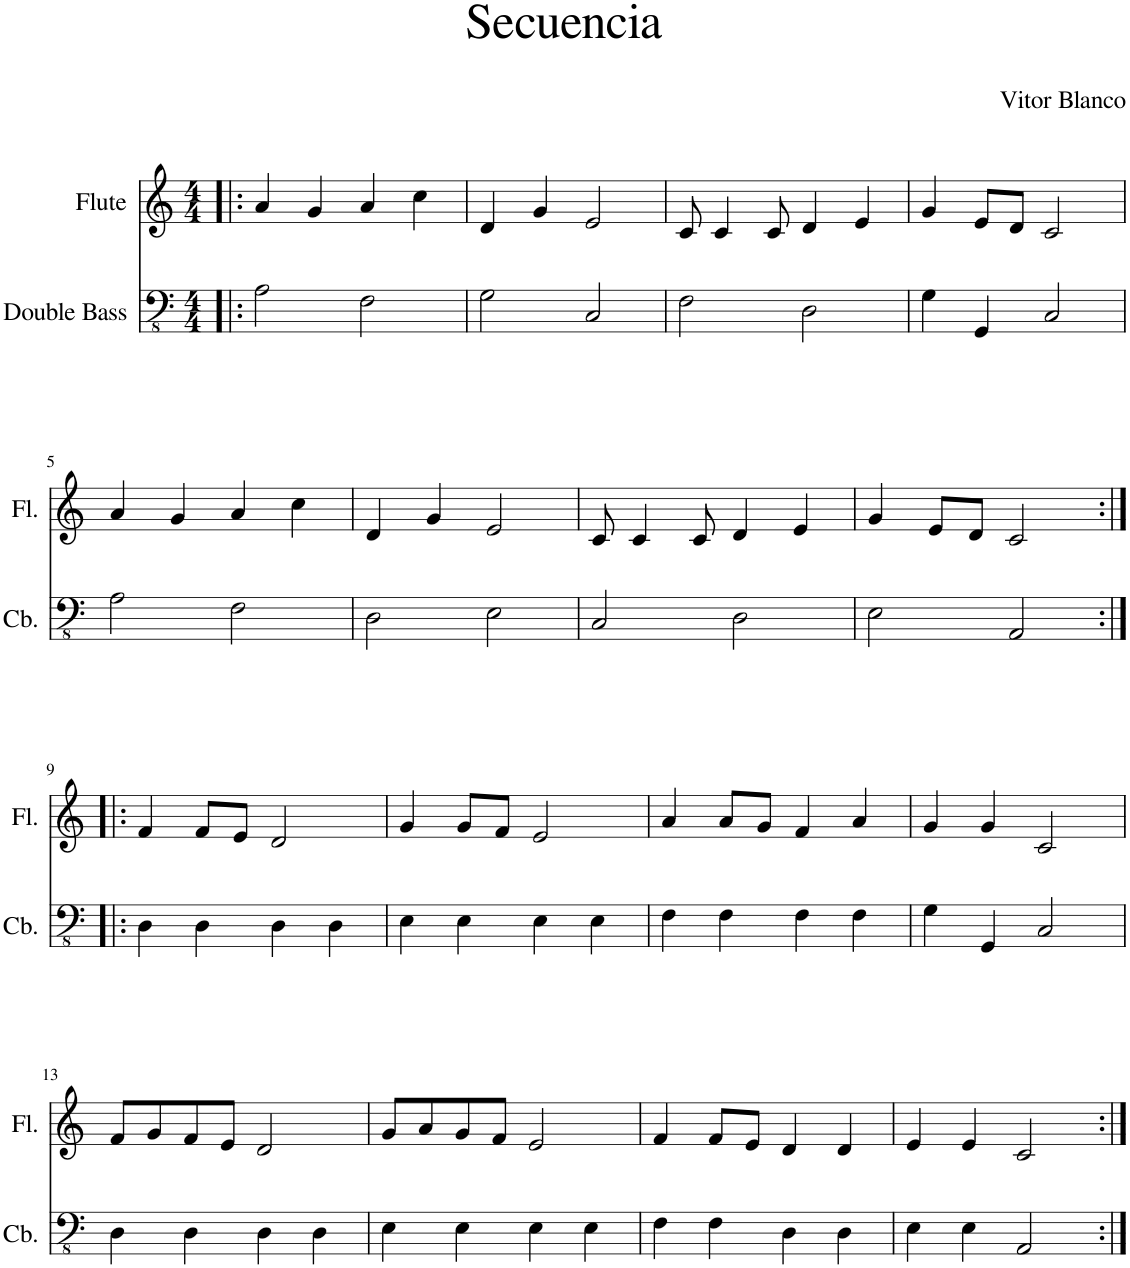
**kern	**kern
*part2	*part1
*staff2	*staff1
*I"Double Bass	*I"Flute
*	*I'Fl.
*clefFv4	*clefG2
*Trd7c12	*
*k[]	*k[]
*M4/4	*M4/4
=1!|:	=1!|:
2AA\	4a/
.	4g/
2FF\	4a/
.	4cc\
=2	=2
2GG\	4d/
.	4g/
2CC/	2e/
=3	=3
2FF\	8c/
.	4c/
.	8c/
2DD\	4d/
.	4e/
=4	=4
4GG\	4g/
4GGG/	8e/L
.	8d/J
2CC/	2c/
!!LO:LB:g=z
=5	=5
2AA\	4a/
.	4g/
2FF\	4a/
.	4cc\
=6	=6
2DD\	4d/
.	4g/
2EE\	2e/
=7	=7
2CC/	8c/
.	4c/
.	8c/
2DD\	4d/
.	4e/
=8	=8
2EE\	4g/
.	8e/L
.	8d/J
2AAA/	2c/
!!LO:LB:g=z
=9:|!|:	=9:|!|:
4DD\	4f/
4DD\	8f/L
.	8e/J
4DD\	2d/
4DD\	.
=10	=10
4EE\	4g/
4EE\	8g/L
.	8f/J
4EE\	2e/
4EE\	.
=11	=11
4FF\	4a/
4FF\	8a/L
.	8g/J
4FF\	4f/
4FF\	4a/
=12	=12
4GG\	4g/
4GGG/	4g/
2CC/	2c/
!!LO:LB:g=z
=13	=13
4DD\	8f/L
.	8g/
4DD\	8f/
.	8e/J
4DD\	2d/
4DD\	.
=14	=14
4EE\	8g/L
.	8a/
4EE\	8g/
.	8f/J
4EE\	2e/
4EE\	.
=15	=15
4FF\	4f/
4FF\	8f/L
.	8e/J
4DD\	4d/
4DD\	4d/
=16	=16
4EE\	4e/
4EE\	4e/
2AAA/	2c/
=:|!	=:|!
*-	*-
